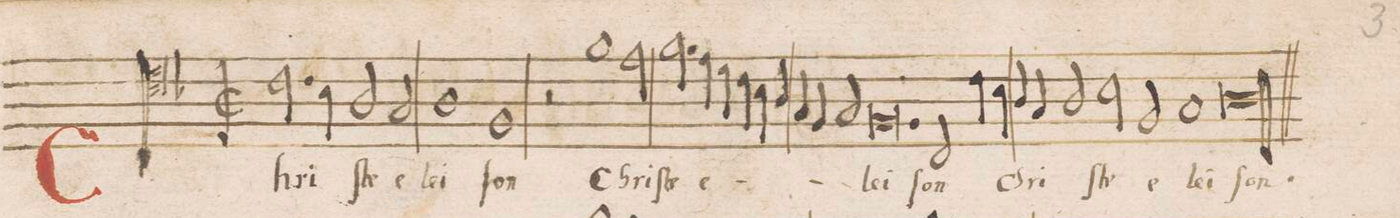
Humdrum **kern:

**kern	**text
*I"ALTVS	*
*clefC4	*
*k[b-]	*
*met(C|)	*
*M2/1	*
2.c\	Chri-
4B-\	.
2A/	-ſte
2G/	e-
=8	=8
1A	-lei-
1F	-ſon
=9	=9
2r	.
1f	Chri-
2e\	-ſte
=10	=10
2.f\	.
4e\	e-
4d\	.
4c\	.
4B-\	.
4A/	.
=11	=11
4G/	.
4F/	.
2G/	.
0.F	-lei-
=12-	=12-
=13-	=13-
2C/	-ſon
4c\	.
4B-\	.
4A/	Chri-
4G/	.
2A/	.
=14-	=14-
2B-\	-ſte
2F/	e-
1G	-lei-
=15-	=15-
00A\	-ſon.
=16||	=16||
*-	*-
